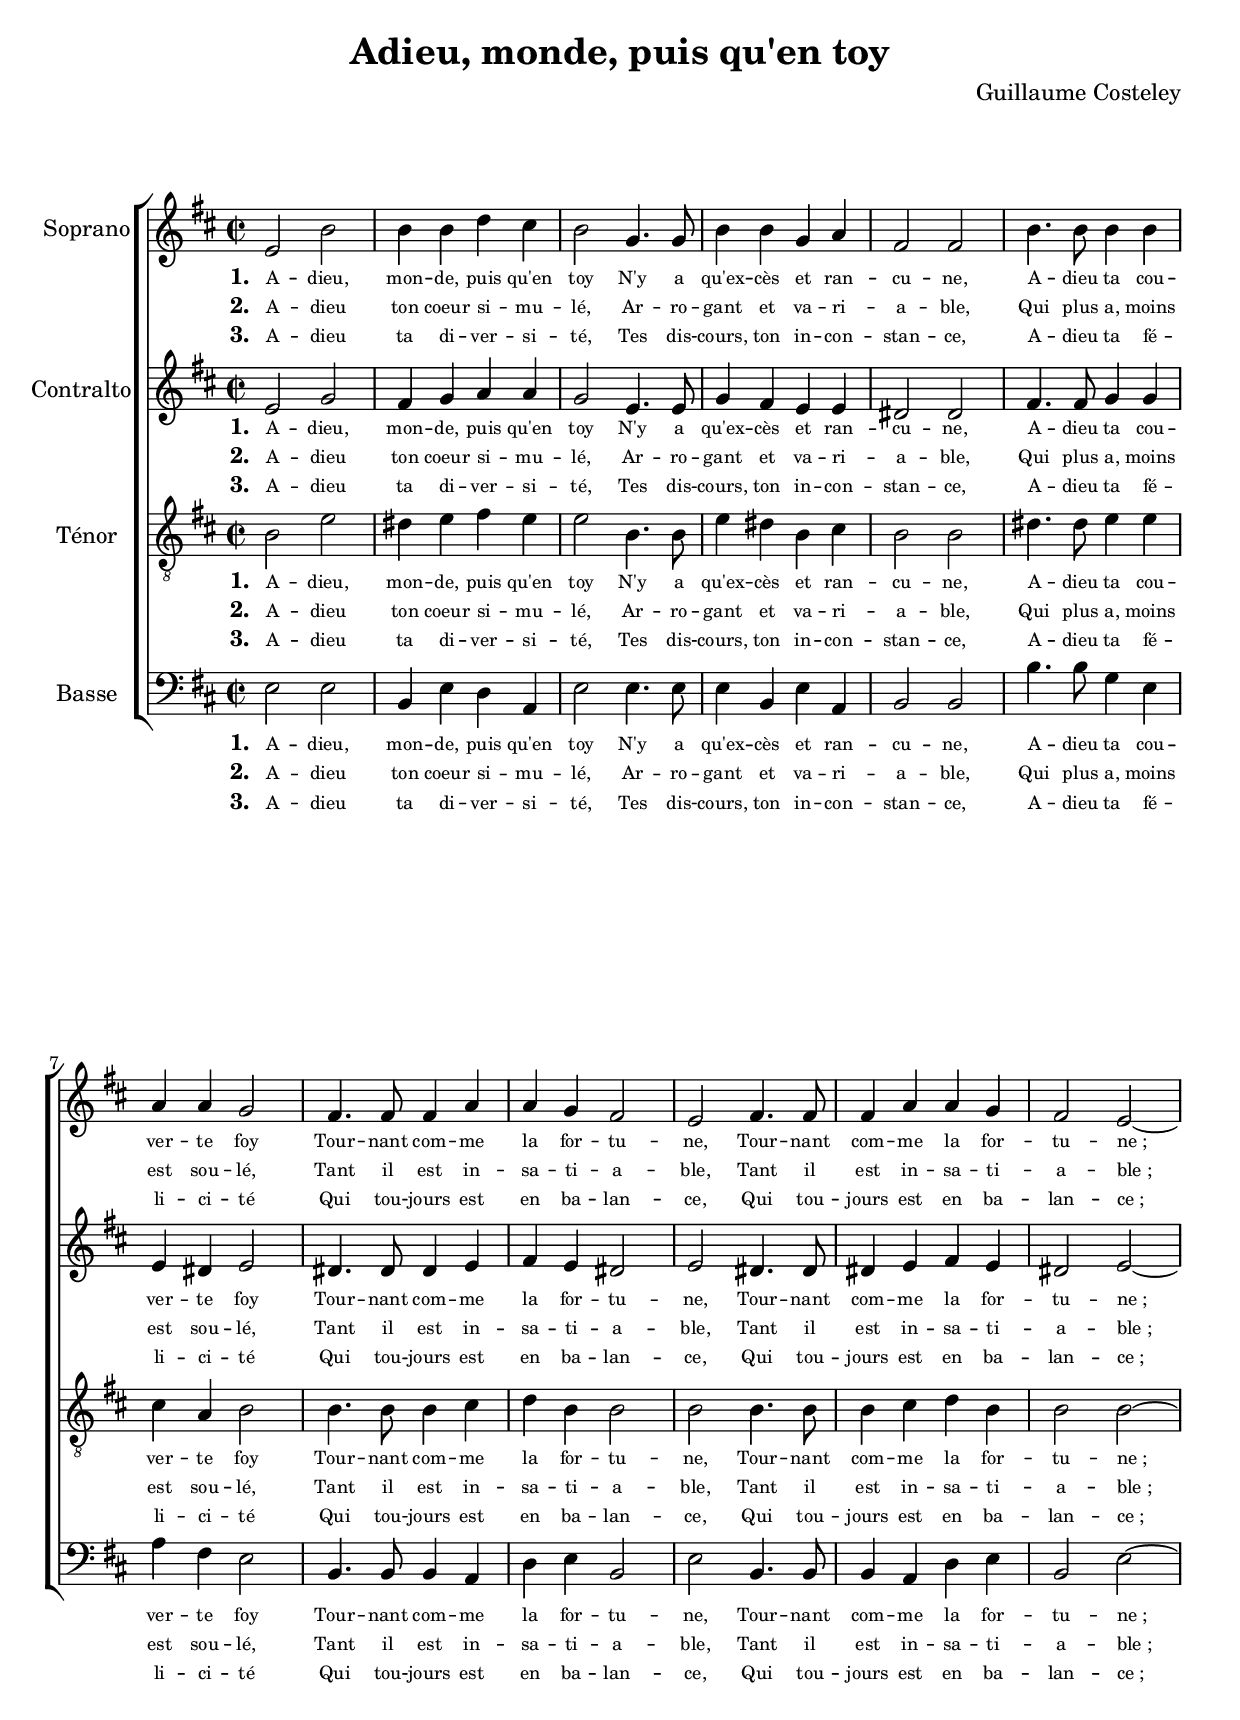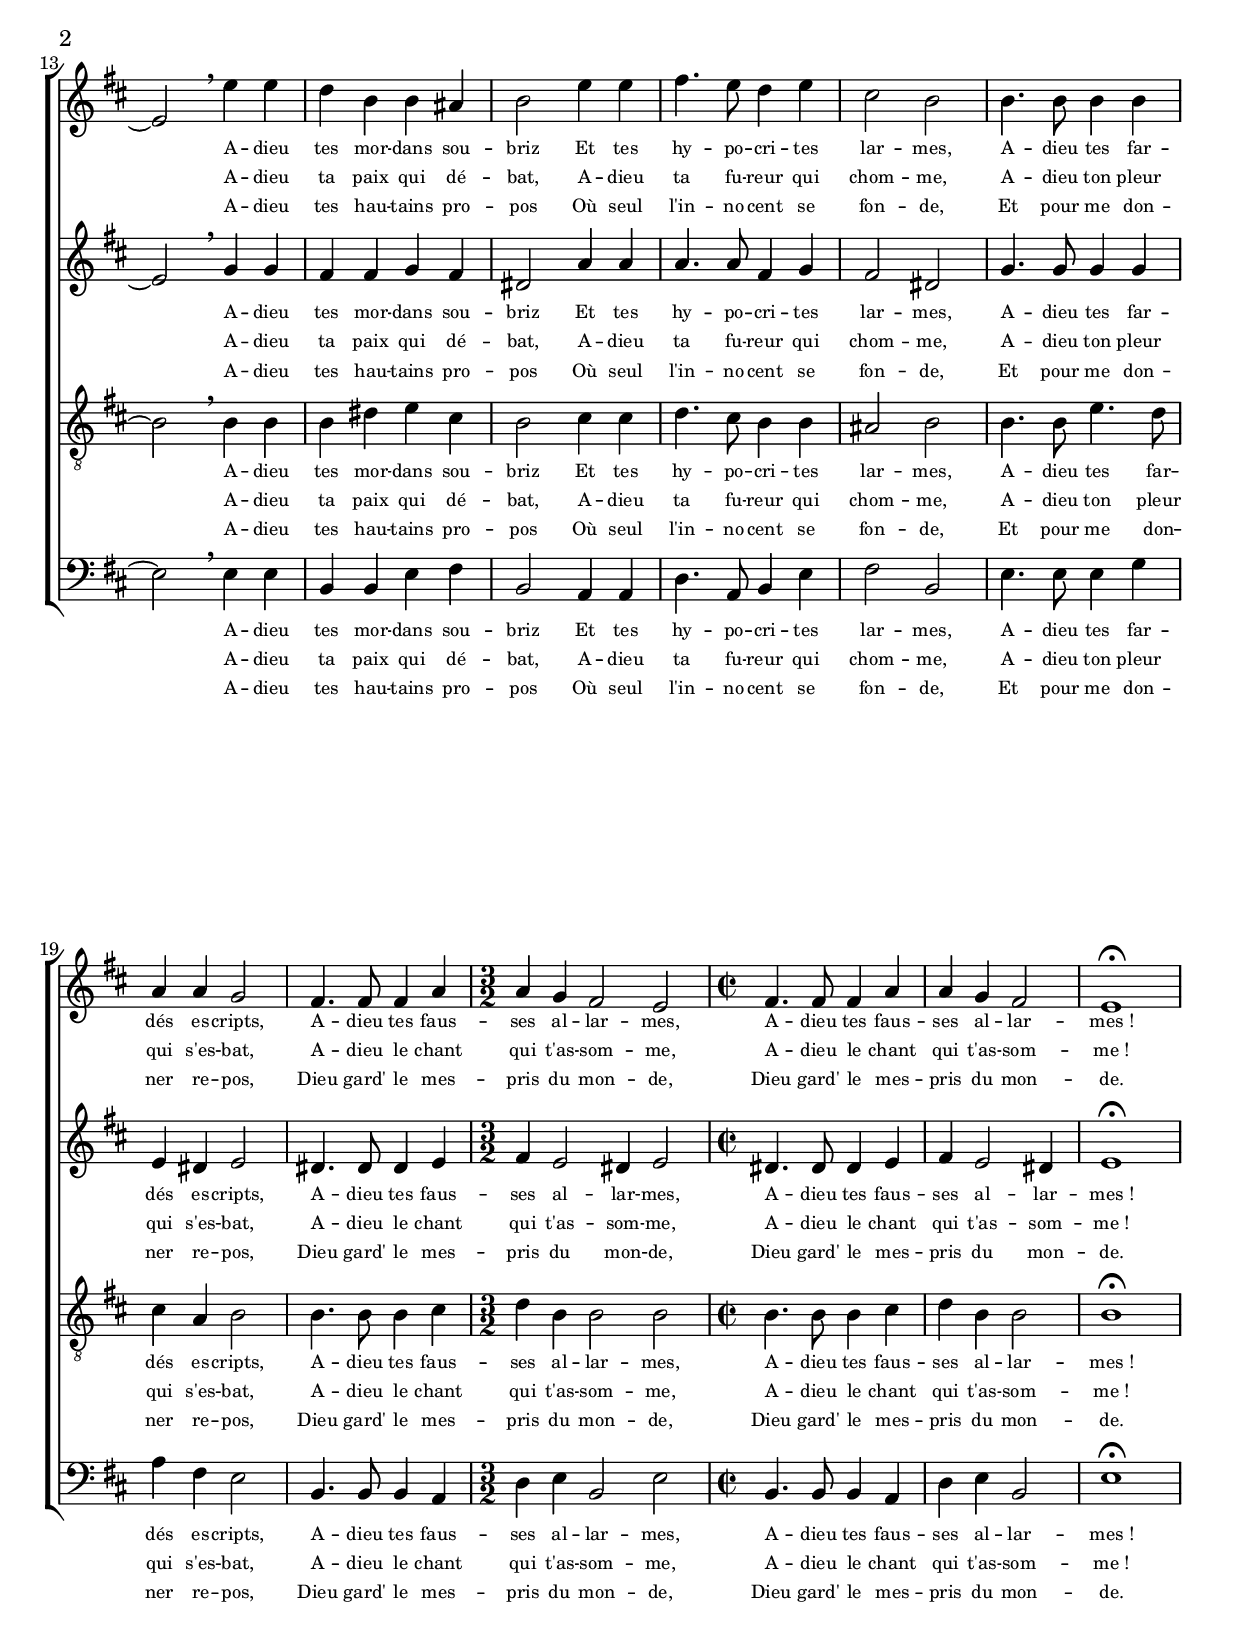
\version "2.10.5"

% Graver: Augustin Roche

\header {
	title = "Adieu, monde, puis qu'en toy"
	composer = "Guillaume Costeley"
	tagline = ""
}	


\paper { 
	% annotate-spacing = ##t
		
	head-separation = #0
	page-top-space = #3
	
}

\include "italiano.ly"

coupletUn = \lyricmode {
	\set stanza = "1. "
	A -- dieu, mon -- de, puis qu'en toy
	N'y a qu'ex -- cès et ran -- cu -- ne,
	A -- dieu ta cou -- ver -- te foy
	Tour -- nant com -- me la for -- tu -- ne,
	Tour -- nant com -- me la for -- tu -- "ne ;"
	A -- dieu tes mor -- dans sou -- briz
	Et tes hy -- po -- cri -- tes lar -- mes,
	A -- dieu tes far -- dés es -- cripts,
	A -- dieu tes faus -- ses al -- lar -- mes,
	A -- dieu tes faus -- ses al -- lar -- "mes !"
}

coupletII = \lyricmode {
	\set stanza = "2. "
	A -- dieu ton coeur si -- mu -- lé,
	Ar -- ro -- gant et va -- ri -- a -- ble,
	Qui plus a, moins est sou -- lé,
	Tant il est in -- sa -- ti -- a -- ble,
	Tant il est in -- sa -- ti -- a -- "ble ;"
	A -- dieu ta paix qui dé -- bat,
	A -- dieu ta fu -- reur qui chom -- me,
	A -- dieu ton pleur qui s'es -- bat,
	A -- dieu le chant qui t'as -- som -- me,
	A -- dieu le chant qui t'as -- som -- "me !"
}

coupletIII = \lyricmode {
	\set stanza = "3. "
	A -- dieu ta di -- ver -- si -- té,
	Tes dis -- cours, ton in -- con -- stan -- ce,
	A -- dieu ta fé -- li -- ci -- té
	Qui tou -- jours est en ba -- lan -- ce,
	Qui tou -- jours est en ba -- lan -- "ce ;"
	A -- dieu tes hau -- tains pro -- pos
	Où seul l'in -- no -- cent se fon -- de,
	Et pour me don -- ner re -- pos,
	Dieu gard' le mes -- pris du mon -- de,
	Dieu gard' le mes -- pris du mon -- de.
}

\score {
    \new ChoirStaff \relative do'' {
		<<
        \new Staff {
			\set Staff.instrumentName = "Soprano"
			\time 2/2
			\key re \major
			mi,2 si'
			si4 si re dod
			si2 sol4. sol8
			si4 si sol la
			fad2 fad
			si4. si8 si4 si
			la la sol2
			fad4. fad8 fad4 la
			la sol fad2
			mi2 fad4. fad8
			fad4 la la sol
			fad2 mi2~
			mi \breathe mi'4 mi
			re si si lad
			si2 mi4 mi
			fad4. mi8 re4 mi
			dod2 si
			si4. si8 si4 si
			la la sol2
			fad4. fad8 fad4 la
			\time 3/2 la sol fad2 mi |
			\time 2/2 fad4. fad8 fad4 la
			la sol fad2
			mi1 \fermata
		}
		
		\addlyrics {\coupletUn}
		\addlyrics {\coupletII}
		\addlyrics {\coupletIII}
		
		\new Staff {
			\set Staff.instrumentName = "Contralto"
			\time 2/2
			\key re \major
			mi2 sol
			fad4 sol la la
			sol2 mi4. mi8
			sol4 fad mi mi
			red2 red
			fad4. fad8 sol4 sol
			mi red mi2
			red4. red8 red4 mi
			fad mi red2
			mi red4. red8
			red4 mi fad mi
			red2 mi~
			mi \breathe sol4 sol
			fad fad sol fad
			red2 la'4 la
			la4. la8 fad4 sol
			fad2 red
			sol4. sol8 sol4 sol
			mi red mi2
			red4. red8 red4 mi
			\time 3/2 fad mi2 red4 mi2
			\time 2/2 red4. red8 red4 mi
			fad mi2 red4
			mi1 \fermata
		}
		
		\addlyrics {\coupletUn}
		\addlyrics {\coupletII}
		\addlyrics {\coupletIII}
		
		\new Staff {
			\set Staff.instrumentName = "Ténor"
			\time 2/2
			\key re \major
			\clef "G_8"
			si2 mi
			red4 mi fad mi
			mi2 si4. si8
			mi4 red si dod
			si2 si
			red4. red8 mi4 mi
			dod la si2
			si4. si8 si4 dod
			re si si2
			si si4. si8
			si4 dod re si
			si2 si~
			si \breathe si4 si
			si red mi dod
			si2 dod4 dod
			re4. dod8 si4 si
			lad2 si
			si4. si8 mi4. re8
			dod4 la si2
			si4. si8 si4 dod
			\time 3/2 re si si2 si
			\time 2/2 si4. si8 si4 dod
			re si si2
			si1 \fermata
		}
		
		\addlyrics {\coupletUn}
		\addlyrics {\coupletII}
		\addlyrics {\coupletIII}
		
		\new Staff {
			\set Staff.instrumentName = "Basse"
			\time 2/2
			\key re \major
			\clef "bass"
			mi,2 mi
			si4 mi re la
			mi'2 mi4. mi8
			mi4 si mi la,
			si2 si
			si'4. si8 sol4 mi
			la fad mi2
			si4. si8 si4 la
			re mi si2
			mi si4. si8
			si4 la re mi
			si2 mi~
			mi \breathe mi4 mi
			si si mi fad
			si,2 la4 la
			re4. la8 si4 mi
			fad2 si,
			mi4. mi8 mi4 sol
			la fad mi2
			si4. si8 si4 la
			\time 3/2 re mi si2 mi2
			\time 2/2 si4. si8 si4 la
			re mi si2
			mi1 \fermata
		}
		
		\addlyrics {\coupletUn}
		\addlyrics {\coupletII}
		\addlyrics {\coupletIII}
		>>
	}
	
	
	\midi{}
	\layout {
		\context {
			\Lyrics
			\override LyricText #'font-size = #-1.8
			\override VerticalAxisGroup #'minimum-Y-extent = #'(-0.2 . 0.2)
		}
		
	}
}